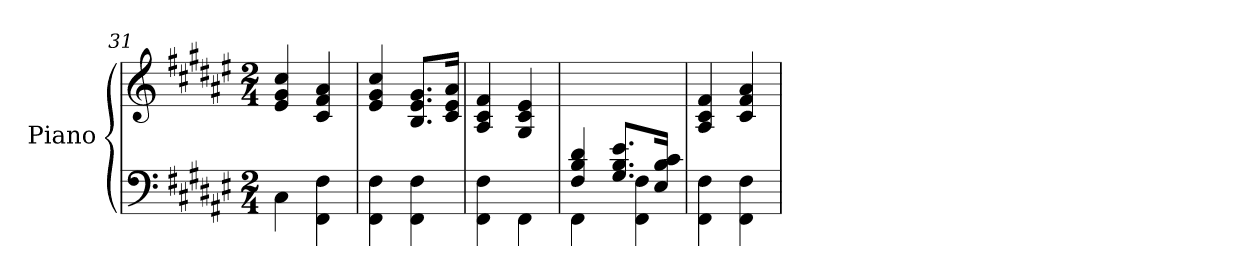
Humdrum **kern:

**kern	**kern
*part1	*part1
*staff2	*staff1
*I"Piano	*
*I'Pno.	*
*clefF4	*clefG2
*k[f#c#g#d#a#e#]	*k[f#c#g#d#a#e#]
*M2/4	*M2/4
*MM60	*MM60
=31	=31
4C#\	4e#/ 4g#/ 4cc#/
4FF#\ 4F#\	4c#/ 4f#/ 4a#/
=32	=32
4FF#\ 4F#\	(>4e#/ 4g#/ 4cc#/
4FF#\ 4F#\	8.B/ 8.e#/ 8.g#/L
.	16c#/ 16e#/ 16a#/Jk
=33	=33
4FF#\ 4F#\	4A#/ 4c#/ 4f#/
4FF#\	4G#/ 4c#/ 4e#/
=34	=34
*^	*
4F#/ 4B/ 4d#/	4FF#\	2ryy
8.G#/ 8.B/ 8.e#/L	4FF#\ 4F#\	.
16E#/ 16B/ 16c#/Jk)	.	.
*v	*v	*
=35	=35
4FF#\ 4F#\	4A#/ 4c#/ 4f#/
4FF#\ 4F#\	4c#/ 4f#/ 4a#/
=	=
*-	*-
